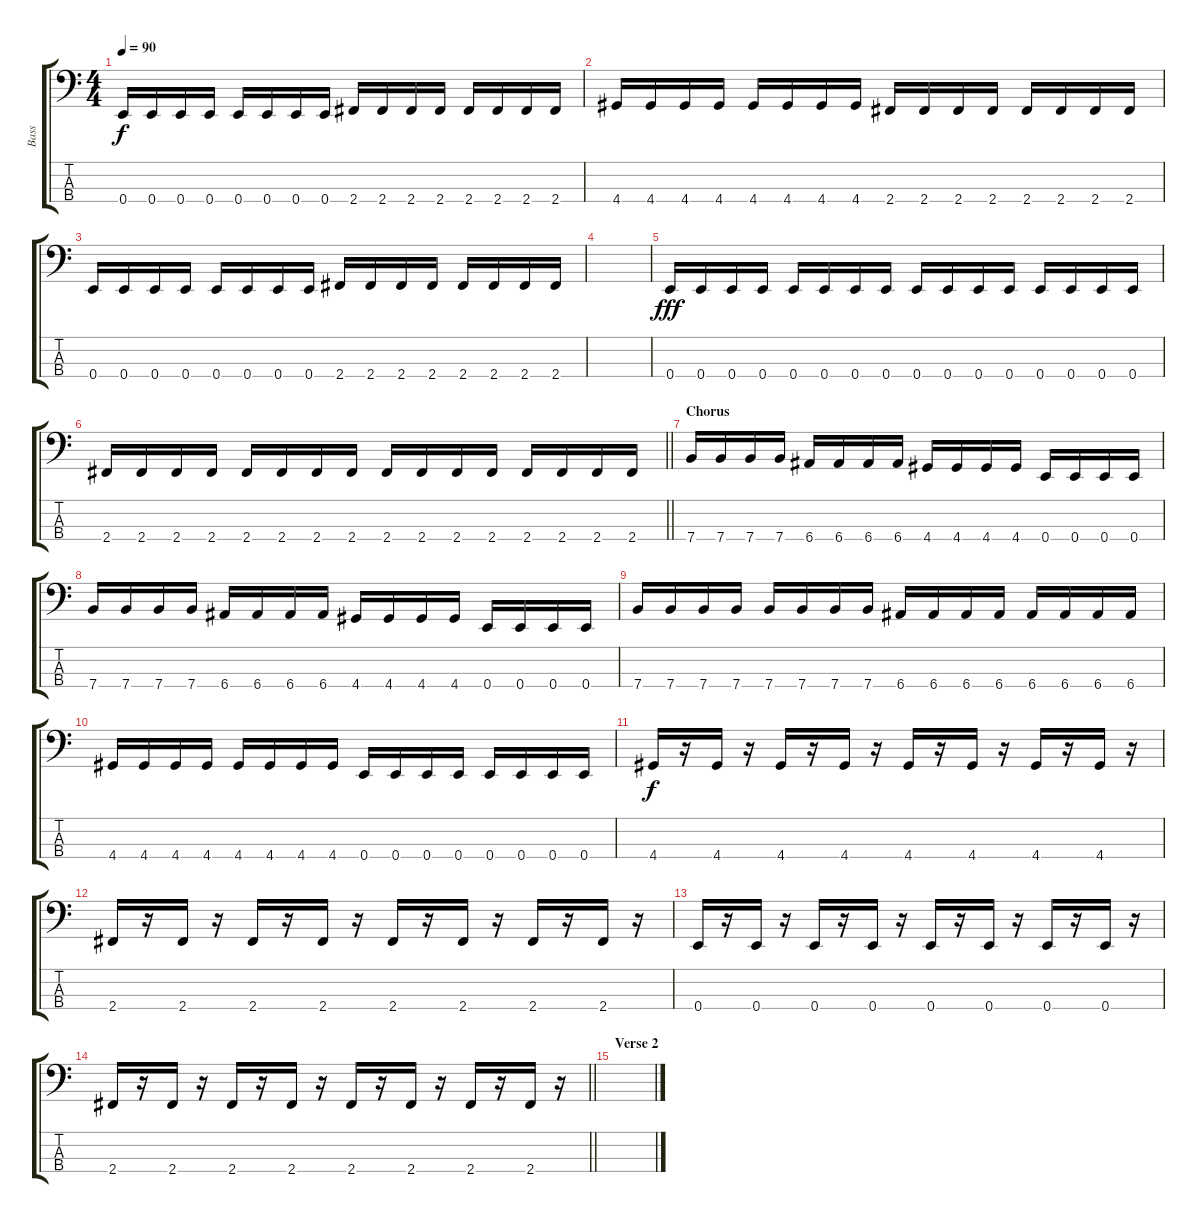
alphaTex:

\track ("Bass" "Bass") {instrument electricbasspick}
\staff {score tabs}
\tuning (G2 D2 A1 E1) {hide}
\ts (4 4)
\tempo 90
\clef f4
\ks c
0.4.16{dy f} 0.4.16 0.4.16 0.4.16 0.4.16 0.4.16 0.4.16 0.4.16 2.4.16 2.4.16 2.4.16 2.4.16 2.4.16 2.4.16 2.4.16 2.4.16 |
4.4.16 4.4.16 4.4.16 4.4.16 4.4.16 4.4.16 4.4.16 4.4.16 2.4.16 2.4.16 2.4.16 2.4.16 2.4.16 2.4.16 2.4.16 2.4.16 |
0.4.16 0.4.16 0.4.16 0.4.16 0.4.16 0.4.16 0.4.16 0.4.16 2.4.16 2.4.16 2.4.16 2.4.16 2.4.16 2.4.16 2.4.16 2.4.16 |
|
0.4.16{dy fff} 0.4.16 0.4.16 0.4.16 0.4.16 0.4.16 0.4.16 0.4.16 0.4.16 0.4.16 0.4.16 0.4.16 0.4.16 0.4.16 0.4.16 0.4.16 |
\barLineRight lightlight
2.4.16 2.4.16 2.4.16 2.4.16 2.4.16 2.4.16 2.4.16 2.4.16 2.4.16 2.4.16 2.4.16 2.4.16 2.4.16 2.4.16 2.4.16 2.4.16 |
\section ("" "Chorus")
7.4.16 7.4.16 7.4.16 7.4.16 6.4.16 6.4.16 6.4.16 6.4.16 4.4.16 4.4.16 4.4.16 4.4.16 0.4.16 0.4.16 0.4.16 0.4.16 |
7.4.16 7.4.16 7.4.16 7.4.16 6.4.16 6.4.16 6.4.16 6.4.16 4.4.16 4.4.16 4.4.16 4.4.16 0.4.16 0.4.16 0.4.16 0.4.16 |
7.4.16 7.4.16 7.4.16 7.4.16 7.4.16 7.4.16 7.4.16 7.4.16 6.4.16 6.4.16 6.4.16 6.4.16 6.4.16 6.4.16 6.4.16 6.4.16 |
4.4.16 4.4.16 4.4.16 4.4.16 4.4.16 4.4.16 4.4.16 4.4.16 0.4.16 0.4.16 0.4.16 0.4.16 0.4.16 0.4.16 0.4.16 0.4.16 |
4.4.16{dy f} r.16 4.4.16 r.16 4.4.16 r.16 4.4.16 r.16 4.4.16 r.16 4.4.16 r.16 4.4.16 r.16 4.4.16 r.16 |
2.4.16 r.16 2.4.16 r.16 2.4.16 r.16 2.4.16 r.16 2.4.16 r.16 2.4.16 r.16 2.4.16 r.16 2.4.16 r.16 |
0.4.16 r.16 0.4.16 r.16 0.4.16 r.16 0.4.16 r.16 0.4.16 r.16 0.4.16 r.16 0.4.16 r.16 0.4.16 r.16 |
\barLineRight lightlight
2.4.16 r.16 2.4.16 r.16 2.4.16 r.16 2.4.16 r.16 2.4.16 r.16 2.4.16 r.16 2.4.16 r.16 2.4.16 r.16 |
\section ("" "Verse 2")
